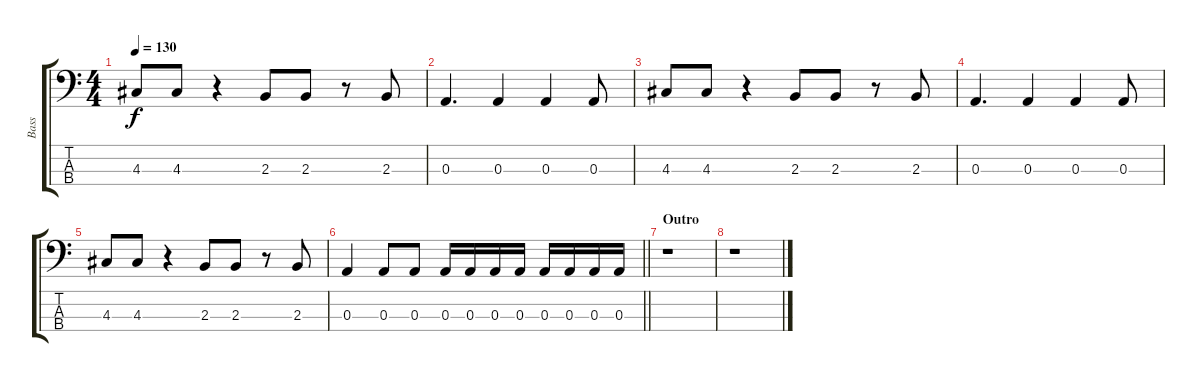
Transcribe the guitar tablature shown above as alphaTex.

\track ("Bass" "Bass") {instrument electricbassfinger}
\staff {score tabs}
\tuning (G2 D2 A1 E1) {hide}
\ts (4 4)
\tempo 130
\clef f4
\ks c
4.3.8{dy f} 4.3.8 r.4 2.3.8 2.3.8 r.8 2.3.8 |
0.3.4{d} 0.3.4 0.3.4 0.3.8 |
4.3.8 4.3.8 r.4 2.3.8 2.3.8 r.8 2.3.8 |
0.3.4{d} 0.3.4 0.3.4 0.3.8 |
4.3.8 4.3.8 r.4 2.3.8 2.3.8 r.8 2.3.8 |
\barLineRight lightlight
0.3.4 0.3.8 0.3.8 0.3.16 0.3.16 0.3.16 0.3.16 0.3.16 0.3.16 0.3.16 0.3.16 |
\section ("" "Outro")
r.1 |
r.1
